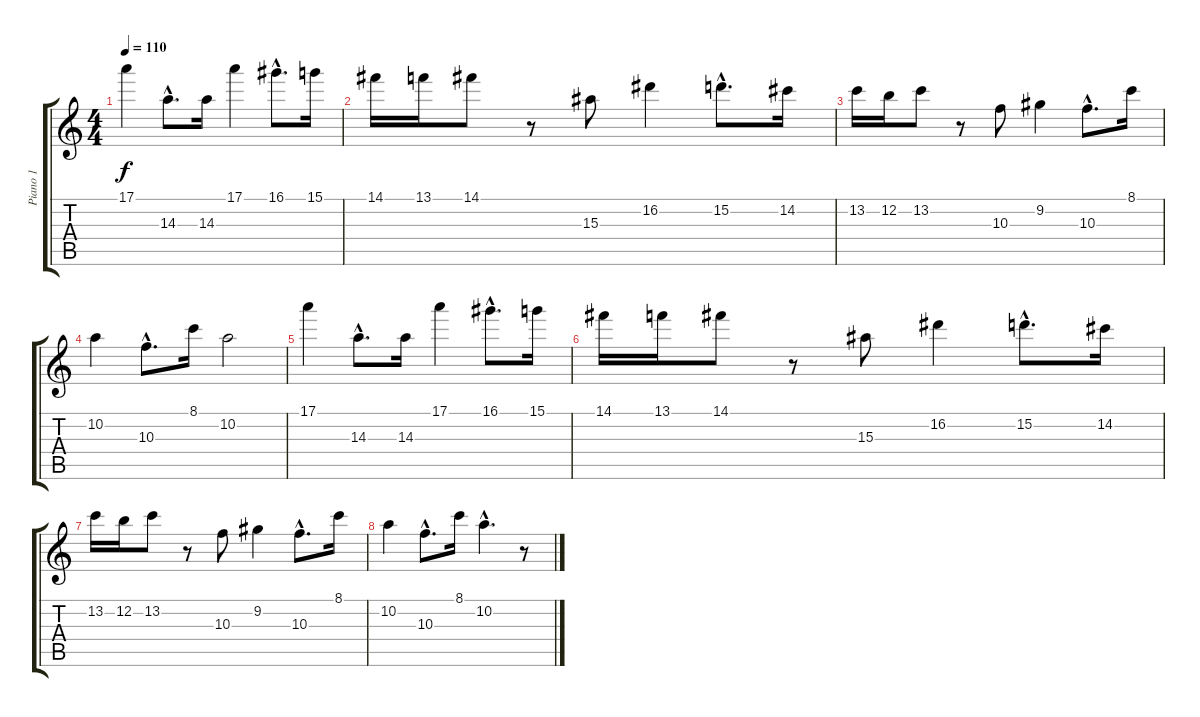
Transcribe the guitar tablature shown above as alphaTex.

\track ("Piano 1" "Piano 1") {instrument acousticguitarsteel}
\staff {score tabs}
\tuning (E4 B3 G3 D3 A2 E2) {hide}
\ts (4 4)
\tempo 110
\clef g2
\ks c
17.1.4{dy f} 14.3{hac}.8{d} 14.3.16 17.1.4 16.1{hac}.8{d} 15.1.16 |
14.1.16 13.1.16 14.1.8 r.8 15.3.8 16.2.4 15.2{hac}.8{d} 14.2.16 |
13.2.16 12.2.16 13.2.8 r.8 10.3.8 9.2.4 10.3{hac}.8{d} 8.1.16 |
10.2.4 10.3{hac}.8{d} 8.1.16 10.2.2 |
17.1.4 14.3{hac}.8{d} 14.3.16 17.1.4 16.1{hac}.8{d} 15.1.16 |
14.1.16 13.1.16 14.1.8 r.8 15.3.8 16.2.4 15.2{hac}.8{d} 14.2.16 |
13.2.16 12.2.16 13.2.8 r.8 10.3.8 9.2.4 10.3{hac}.8{d} 8.1.16 |
10.2.4 10.3{hac}.8{d} 8.1.16 10.2{hac}.4{d} r.8
